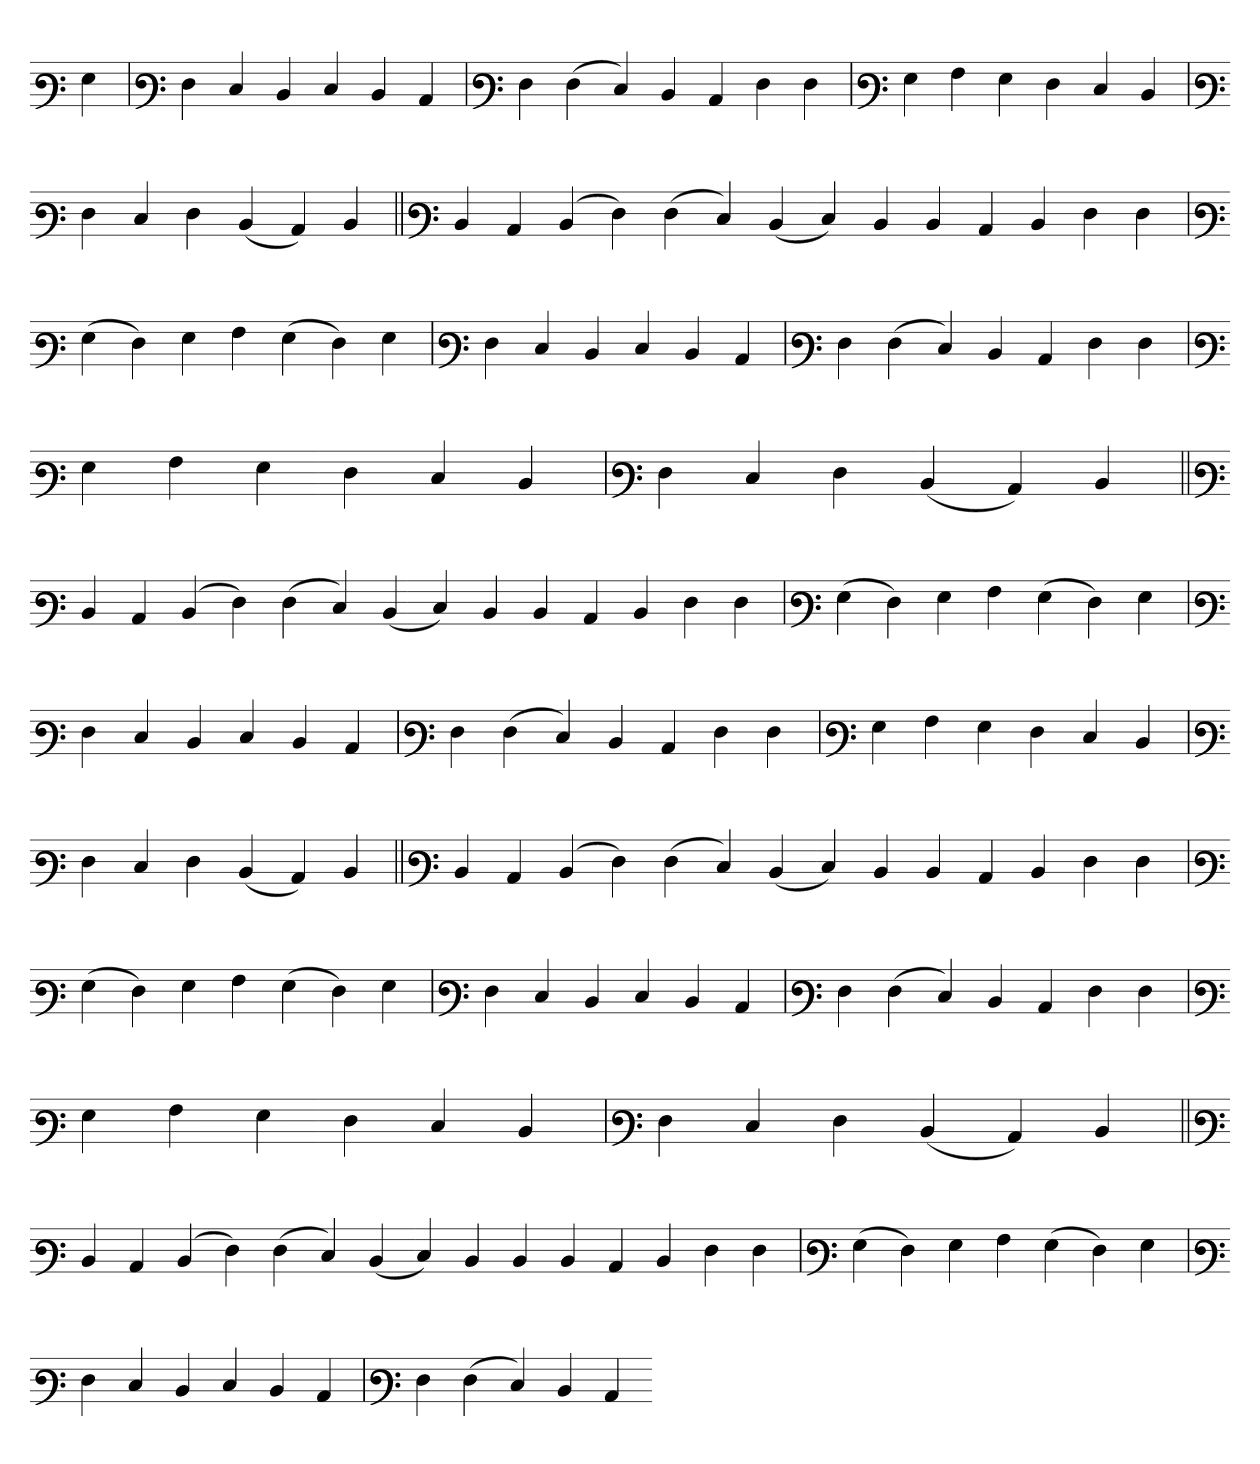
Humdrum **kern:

**kern
*part1
*staff1
*clefF3
=
4G
=`
*clefF3
4F
4E
4D
4E
4D
4C
=
*clefF3
4F
(4F
4E)
4D
4C
4F
4F
=`
*clefF3
4G
4A
4G
4F
4E
4D
=`
*clefF3
4F
4E
4F
(4D
4C)
4D
=||
*clefF3
4D
4C
(4D
4F)
(4F
4E)
(4D
4E)
4D
4D
4C
4D
4F
4F
='
*clefF3
(4G
4F)
4G
4A
(4G
4F)
4G
=`
*clefF3
4F
4E
4D
4E
4D
4C
=
*clefF3
4F
(4F
4E)
4D
4C
4F
4F
=`
*clefF3
4G
4A
4G
4F
4E
4D
=`
*clefF3
4F
4E
4F
(4D
4C)
4D
=||
*clefF3
4D
4C
(4D
4F)
(4F
4E)
(4D
4E)
4D
4D
4C
4D
4F
4F
='
*clefF3
(4G
4F)
4G
4A
(4G
4F)
4G
=`
*clefF3
4F
4E
4D
4E
4D
4C
=
*clefF3
4F
(4F
4E)
4D
4C
4F
4F
=`
*clefF3
4G
4A
4G
4F
4E
4D
=`
*clefF3
4F
4E
4F
(4D
4C)
4D
=||
*clefF3
4D
4C
(4D
4F)
(4F
4E)
(4D
4E)
4D
4D
4C
4D
4F
4F
='
*clefF3
(4G
4F)
4G
4A
(4G
4F)
4G
=`
*clefF3
4F
4E
4D
4E
4D
4C
=
*clefF3
4F
(4F
4E)
4D
4C
4F
4F
=`
*clefF3
4G
4A
4G
4F
4E
4D
=`
*clefF3
4F
4E
4F
(4D
4C)
4D
=||
*clefF3
4D
4C
(4D
4F)
(4F
4E)
(4D
4E)
4D
4D
4D
4C
4D
4F
4F
='
*clefF3
(4G
4F)
4G
4A
(4G
4F)
4G
=`
*clefF3
4F
4E
4D
4E
4D
4C
=
*clefF3
4F
(4F
4E)
4D
4C
=-
*-
